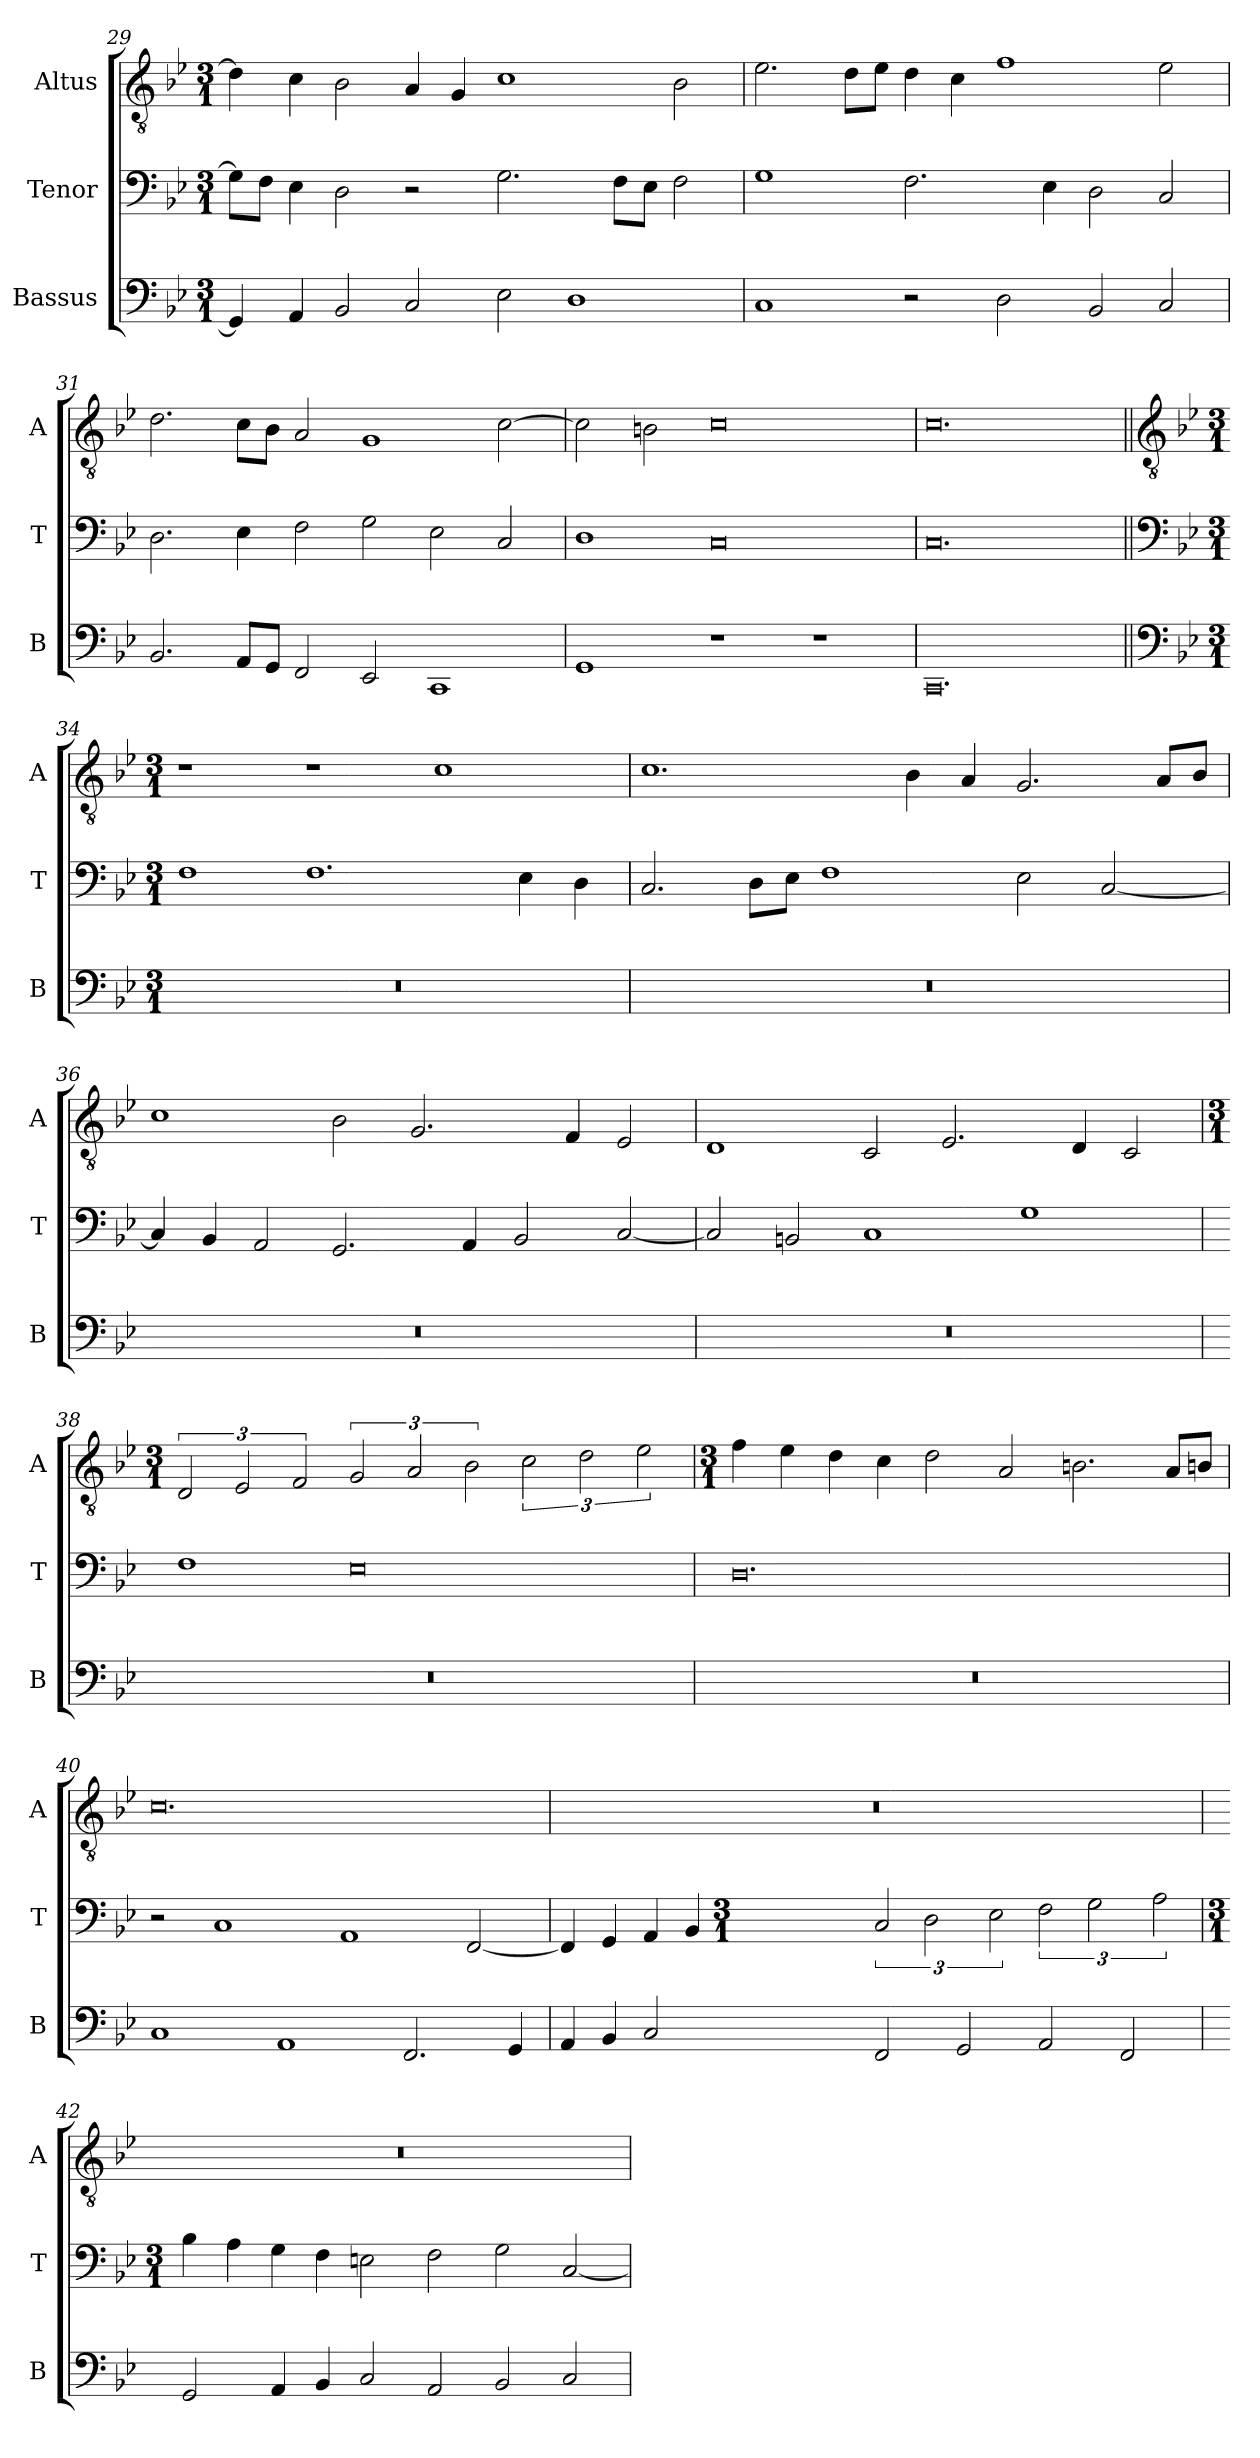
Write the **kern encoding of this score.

**kern	**kern	**kern
*part3	*part2	*part1
*staff3	*staff2	*staff1
*I"Bassus	*I"Tenor	*I"Altus
*I'B	*I'T	*I'A
*clefF4	*clefF4	*clefGv2
*k[b-e-]	*k[b-e-]	*k[b-e-]
*M3/1	*M3/1	*M3/1
=29	=29	=29
4GG/]	8G\L]	4d\]
.	8F\J	.
4AA/	4E-\	4c\
2BB-/	2D\	2B-\
2C/	2r	4A/
.	.	4G/
2E-\	2.G\	1c
1D	.	.
.	8F\L	.
.	8E-\J	.
.	2F\	2B-\
=30	=30	=30
1C	1G	2.e-\
.	.	8d\L
.	.	8e-\J
2r	2.F\	4d\
.	.	4c\
2D\	.	1f
.	4E-\	.
2BB-/	2D\	.
2C/	2C/	2e-\
=31	=31	=31
2.BB-/	2.D\	2.d\
8AA/L	4E-\	8c\L
8GG/J	.	8B-\J
2FF/	2F\	2A/
2EE-/	2G\	1G
1CC	2E-\	.
.	2C/	[2c\
=32	=32	=32
1GG	1D	2c\]
.	.	2Bn\
1r	0C	0c
1r	.	.
=33	=33	=33
0.CC	0.C	0.c
!!LO:LB:g=z
=34||	=34||	=34||
*clefF4	*clefF4	*clefGv2
*k[b-e-]	*k[b-e-]	*k[b-e-]
*M3/1	*M3/1	*M3/1
0.r	1F	1r
.	1.F	1r
.	.	1c
.	4E-\	.
.	4D\	.
=35	=35	=35
0.r	2.C/	1.c
.	8D\L	.
.	8E-\J	.
.	1F	.
.	.	4B-\
.	.	4A/
.	2E-\	2.G/
.	[2C/	.
.	.	8A/L
.	.	8B-/J
=36	=36	=36
0.r	4C/]	1c
.	4BB-/	.
.	2AA/	.
.	2.GG/	2B-\
.	.	2.G/
.	4AA/	.
.	2BB-/	.
.	.	4F/
.	[2C/	2E-/
=37	=37	=37
0.r	2C/]	1D
.	2BBn/	.
.	1C	2C/
.	.	2.E-/
.	1G	.
.	.	4D/
.	.	2C/
=38	=38	=38
*	*	*M3/1
0.r	1F	3D/
.	.	3E-/
.	.	3F/
.	0E-	3G/
.	.	3A/
.	.	3B-\
.	.	3c\
.	.	3d\
.	.	3e-\
=39	=39	=39
*	*	*M3/1
0.r	0.D	4f\
.	.	4e-\
.	.	4d\
.	.	4c\
.	.	2d\
.	.	2A/
.	.	2.Bn\
.	.	8A/L
.	.	8Bn/J
=40	=40	=40
1C	2r	0.c
.	1C	.
1AA	.	.
.	1AA	.
2.FF/	.	.
.	[2FF/	.
4GG/	.	.
=41	=41	=41
4AA/	4FF/]	0.r
4BB-/	4GG/	.
2C/	4AA/	.
.	4BB-/	.
*	*M3/1	*
2FF/	3C/	.
.	3D\	.
2GG/	.	.
.	3E-\	.
2AA/	3F\	.
.	3G\	.
2FF/	.	.
.	3A\	.
=42	=42	=42
*	*M3/1	*
2GG/	4B-\	0.r
.	4A\	.
4AA/	4G\	.
4BB-/	4F\	.
2C/	2En\	.
2AA/	2F\	.
2BB-/	2G\	.
2C/	[2C/	.
=	=	=
*-	*-	*-
